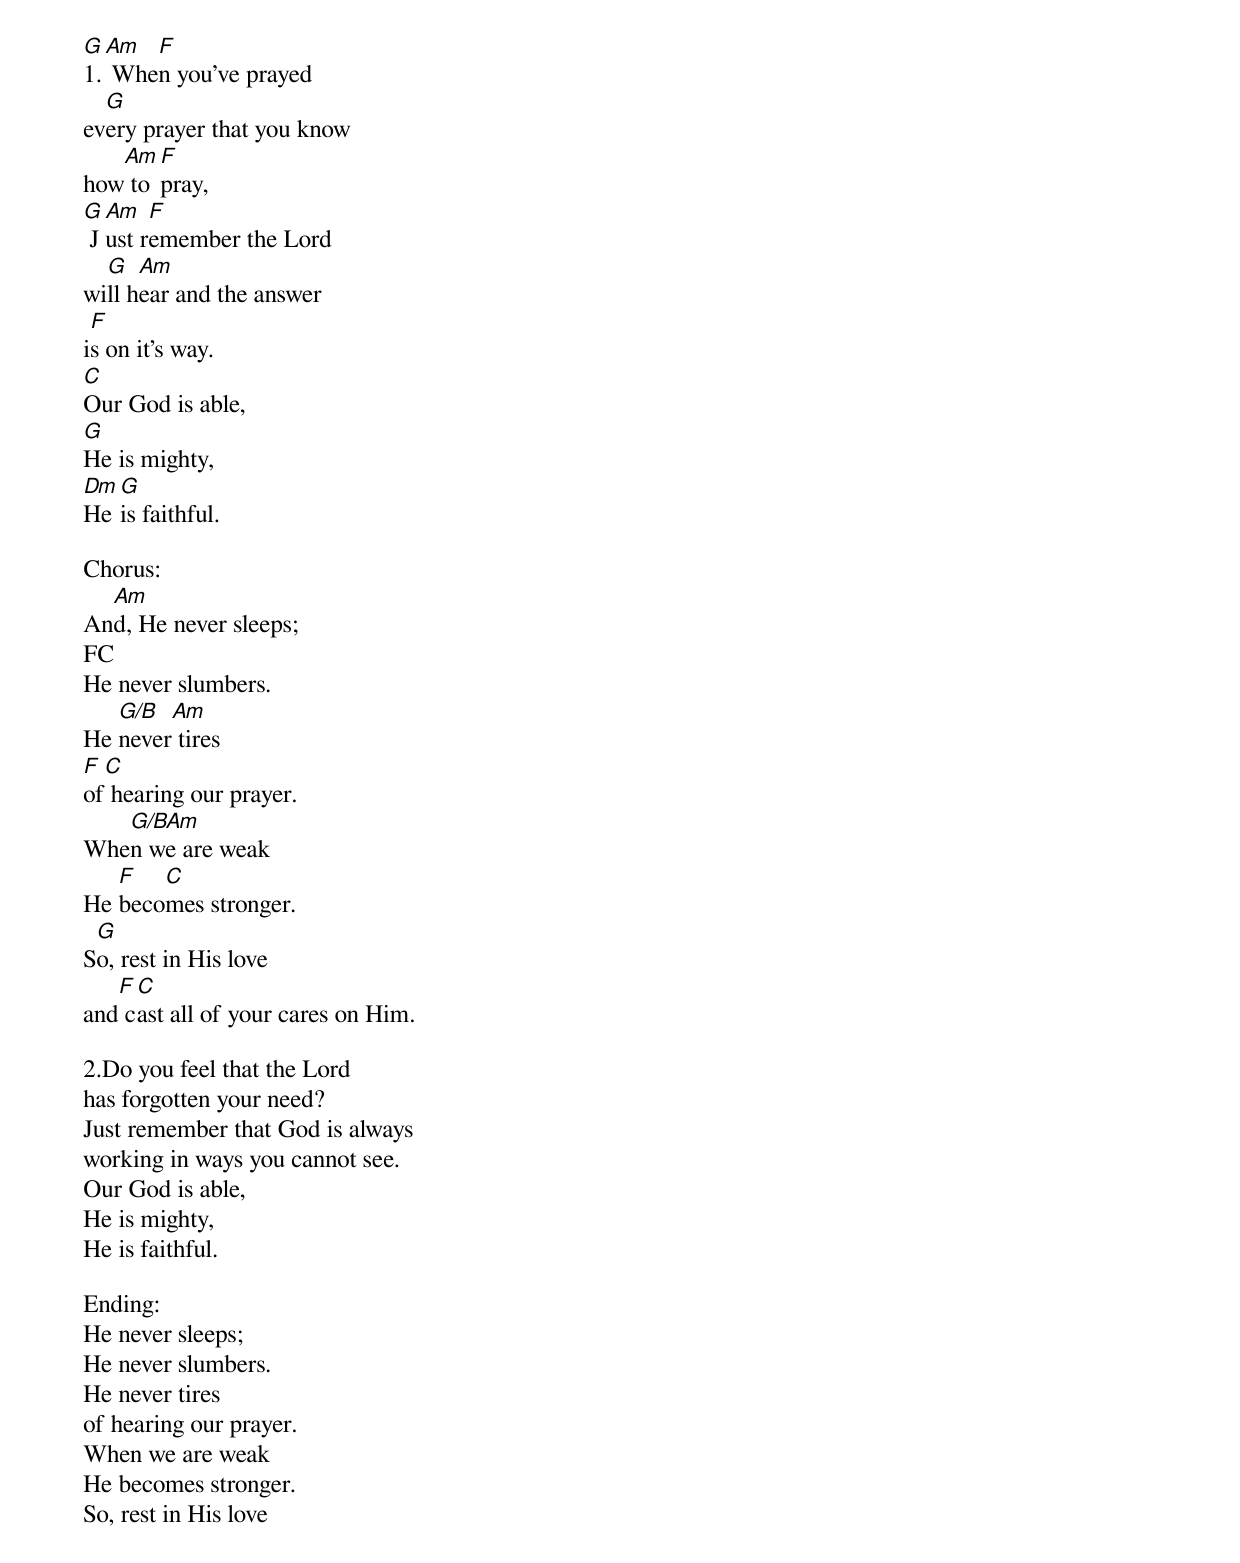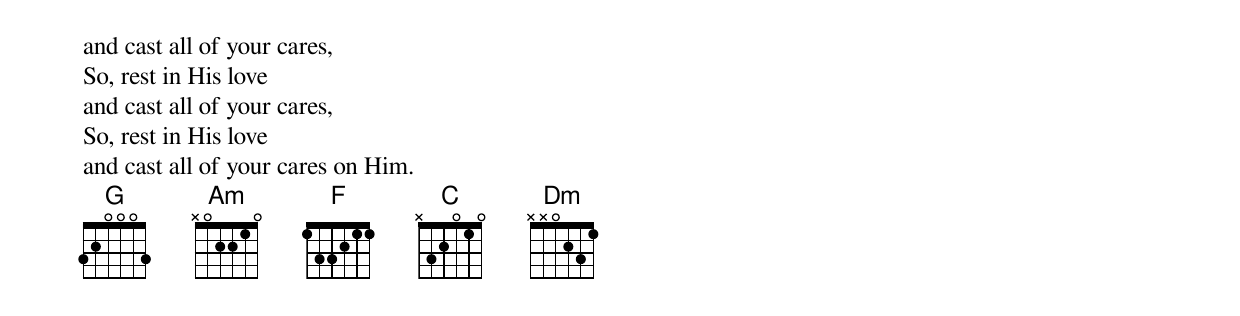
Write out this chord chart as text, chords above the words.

G Am  F
1. When you've prayed
  G
every prayer that you know
   Am  F
how to pray,
G Am   F
 Just remember the Lord
  G   Am
will hear and the answer
 F
is on it’s way.
C
Our God is able,
G
He is mighty,
Dm G
He is faithful.

Chorus:
  Am
And, He never sleeps;
FC
He never slumbers.
   G/B  Am
He never tires
F C
of hearing our prayer.
   G/BAm
When we are weak
   F   C
He becomes stronger.
 G
So, rest in His love
   F C
and cast all of your cares on Him.

2.Do you feel that the Lord
has forgotten your need?
Just remember that God is always
working in ways you cannot see.
Our God is able,
He is mighty,
He is faithful.

Ending:
He never sleeps;
He never slumbers.
He never tires
of hearing our prayer.
When we are weak
He becomes stronger.
So, rest in His love
and cast all of your cares,
So, rest in His love
and cast all of your cares,
So, rest in His love
and cast all of your cares on Him.
